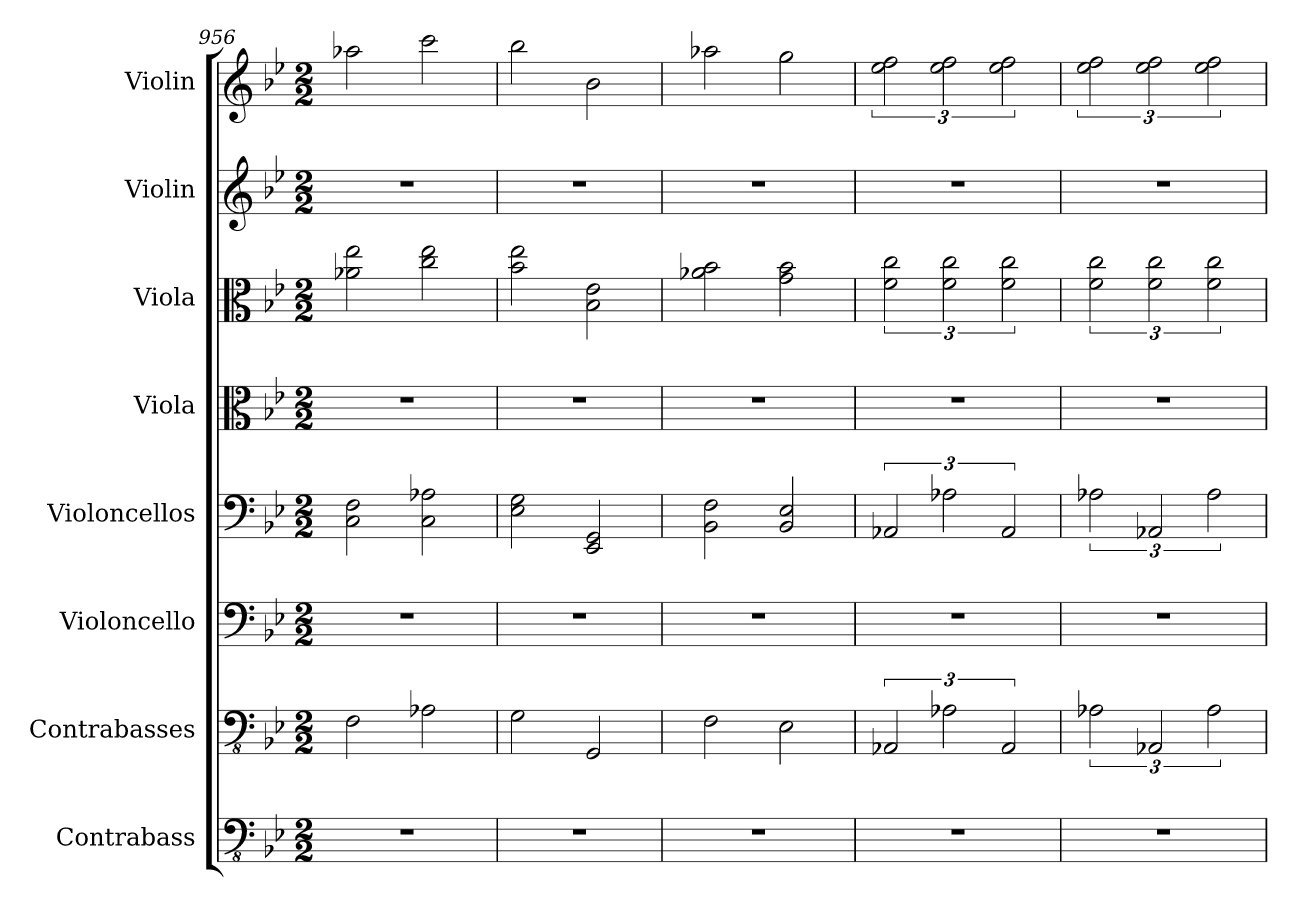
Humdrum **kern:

**kern	**kern	**kern	**kern	**kern	**kern	**kern	**kern
*part8	*part7	*part6	*part5	*part4	*part3	*part2	*part1
*staff8	*staff7	*staff6	*staff5	*staff4	*staff3	*staff2	*staff1
*I"Contrabass	*I"Contrabasses	*I"Violoncello	*I"Violoncellos	*I"Viola	*I"Viola	*I"Violin	*I"Violin
*I'Cb.	*I'Cbs.	*I'Vc.	*I'Vcs.	*I'Vla.	*I'Vla.	*I'Vln.	*I'Vln.
*clefFv4	*clefFv4	*clefF4	*clefF4	*clefC3	*clefC3	*clefG2	*clefG2
*ITrd7c12	*	*	*	*	*	*	*
*k[b-e-]	*k[b-e-]	*k[b-e-]	*k[b-e-]	*k[b-e-]	*k[b-e-]	*k[b-e-]	*k[b-e-]
*M2/2	*M2/2	*M2/2	*M2/2	*M2/2	*M2/2	*M2/2	*M2/2
=956	=956	=956	=956	=956	=956	=956	=956
1r	2FF\	1r	2C\ 2F\	1r	2a-X\ 2ee-\	1r	2aa-X\
.	2AA-X\	.	2C\ 2A-X\	.	2cc\ 2ee-\	.	2ccc\
!!LO:PB:g=z
=957	=957	=957	=957	=957	=957	=957	=957
1r	2GG\	1r	2E-\ 2G\	1r	2b-\ 2ee-\	1r	2bb-\
.	2GGG/	.	2EE-/ 2GG/	.	2B-\ 2e-\	.	2b-\
=958	=958	=958	=958	=958	=958	=958	=958
1r	2FF\	1r	2BB-\ 2F\	1r	2a-X\ 2b-\	1r	2aa-X\
.	2EE-\	.	2BB-/ 2E-/	.	2g\ 2b-\	.	2gg\
=959	=959	=959	=959	=959	=959	=959	=959
1r	3AAA-X/	1r	3AA-X/	1r	3f\ 3cc\	1r	3ee-\ 3ff\
.	3AA-X\	.	3A-X\	.	3f\ 3cc\	.	3ee-\ 3ff\
.	3AAA-/	.	3AA-/	.	3f\ 3cc\	.	3ee-\ 3ff\
=960	=960	=960	=960	=960	=960	=960	=960
1r	3AA-X\	1r	3A-X\	1r	3f\ 3cc\	1r	3ee-\ 3ff\
.	3AAA-X/	.	3AA-X/	.	3f\ 3cc\	.	3ee-\ 3ff\
.	3AA-\	.	3A-\	.	3f\ 3cc\	.	3ee-\ 3ff\
=	=	=	=	=	=	=	=
*-	*-	*-	*-	*-	*-	*-	*-
